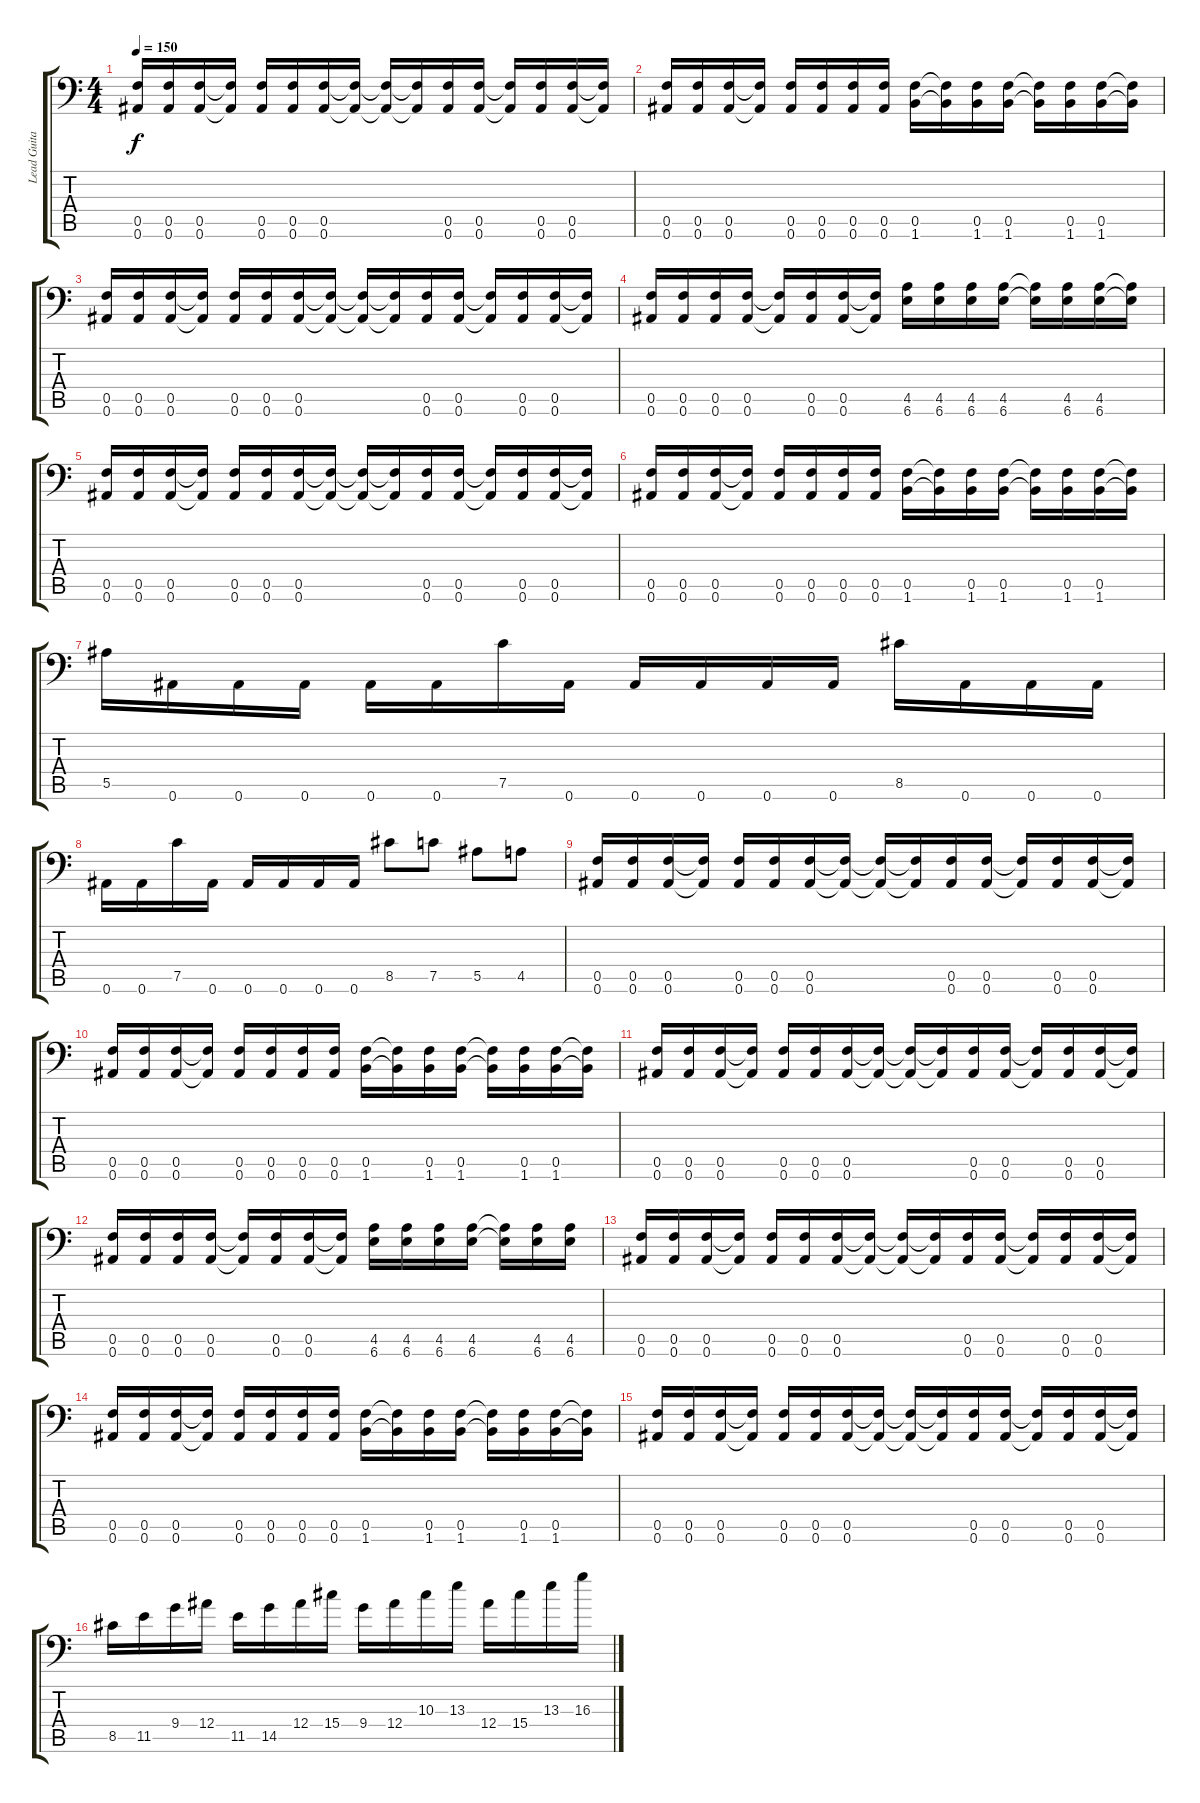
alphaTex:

\track ("Lead Guitar" "Lead Guita") {instrument distortionguitar}
\staff {score tabs}
\tuning (C4 G3 Eb3 Bb2 F2 Bb1) {hide}
\ts (4 4)
\tempo 150
\clef f4
\ks c
(0.5 0.6).16{dy f} (0.5 0.6).16 (0.5 0.6).16 (0.5{t} 0.6{t}).16 (0.5 0.6).16 (0.5 0.6).16 (0.5 0.6).16 (0.5{t} 0.6{t}).16 (0.5{t} 0.6{t}).16 (0.5{t} 0.6{t}).16 (0.5 0.6).16 (0.5 0.6).16 (0.5{t} 0.6{t}).16 (0.5 0.6).16 (0.5 0.6).16 (0.5{t} 0.6{t}).16 |
(0.5 0.6).16 (0.5 0.6).16 (0.5 0.6).16 (0.5{t} 0.6{t}).16 (0.5 0.6).16 (0.5 0.6).16 (0.5 0.6).16 (0.5 0.6).16 (0.5 1.6).16 (0.5{t} 1.6{t}).16 (0.5 1.6).16 (0.5 1.6).16 (0.5{t} 1.6{t}).16 (0.5 1.6).16 (0.5 1.6).16 (0.5{t} 1.6{t}).16 |
(0.5 0.6).16 (0.5 0.6).16 (0.5 0.6).16 (0.5{t} 0.6{t}).16 (0.5 0.6).16 (0.5 0.6).16 (0.5 0.6).16 (0.5{t} 0.6{t}).16 (0.5{t} 0.6{t}).16 (0.5{t} 0.6{t}).16 (0.5 0.6).16 (0.5 0.6).16 (0.5{t} 0.6{t}).16 (0.5 0.6).16 (0.5 0.6).16 (0.5{t} 0.6{t}).16 |
(0.5 0.6).16 (0.5 0.6).16 (0.5 0.6).16 (0.5 0.6).16 (0.5{t} 0.6{t}).16 (0.5 0.6).16 (0.5 0.6).16 (0.5{t} 0.6{t}).16 (4.5 6.6).16 (4.5 6.6).16 (4.5 6.6).16 (4.5 6.6).16 (4.5{t} 6.6{t}).16 (4.5 6.6).16 (4.5 6.6).16 (4.5{t} 6.6{t}).16 |
(0.5 0.6).16 (0.5 0.6).16 (0.5 0.6).16 (0.5{t} 0.6{t}).16 (0.5 0.6).16 (0.5 0.6).16 (0.5 0.6).16 (0.5{t} 0.6{t}).16 (0.5{t} 0.6{t}).16 (0.5{t} 0.6{t}).16 (0.5 0.6).16 (0.5 0.6).16 (0.5{t} 0.6{t}).16 (0.5 0.6).16 (0.5 0.6).16 (0.5{t} 0.6{t}).16 |
(0.5 0.6).16 (0.5 0.6).16 (0.5 0.6).16 (0.5{t} 0.6{t}).16 (0.5 0.6).16 (0.5 0.6).16 (0.5 0.6).16 (0.5 0.6).16 (0.5 1.6).16 (0.5{t} 1.6{t}).16 (0.5 1.6).16 (0.5 1.6).16 (0.5{t} 1.6{t}).16 (0.5 1.6).16 (0.5 1.6).16 (0.5{t} 1.6{t}).16 |
5.5.16 0.6.16 0.6.16 0.6.16 0.6.16 0.6.16 7.5.16 0.6.16 0.6.16 0.6.16 0.6.16 0.6.16 8.5.16 0.6.16 0.6.16 0.6.16 |
0.6.16 0.6.16 7.5.16 0.6.16 0.6.16 0.6.16 0.6.16 0.6.16 8.5.8 7.5.8 5.5.8 4.5.8 |
(0.5 0.6).16 (0.5 0.6).16 (0.5 0.6).16 (0.5{t} 0.6{t}).16 (0.5 0.6).16 (0.5 0.6).16 (0.5 0.6).16 (0.5{t} 0.6{t}).16 (0.5{t} 0.6{t}).16 (0.5{t} 0.6{t}).16 (0.5 0.6).16 (0.5 0.6).16 (0.5{t} 0.6{t}).16 (0.5 0.6).16 (0.5 0.6).16 (0.5{t} 0.6{t}).16 |
(0.5 0.6).16 (0.5 0.6).16 (0.5 0.6).16 (0.5{t} 0.6{t}).16 (0.5 0.6).16 (0.5 0.6).16 (0.5 0.6).16 (0.5 0.6).16 (0.5 1.6).16 (0.5{t} 1.6{t}).16 (0.5 1.6).16 (0.5 1.6).16 (0.5{t} 1.6{t}).16 (0.5 1.6).16 (0.5 1.6).16 (0.5{t} 1.6{t}).16 |
(0.5 0.6).16 (0.5 0.6).16 (0.5 0.6).16 (0.5{t} 0.6{t}).16 (0.5 0.6).16 (0.5 0.6).16 (0.5 0.6).16 (0.5{t} 0.6{t}).16 (0.5{t} 0.6{t}).16 (0.5{t} 0.6{t}).16 (0.5 0.6).16 (0.5 0.6).16 (0.5{t} 0.6{t}).16 (0.5 0.6).16 (0.5 0.6).16 (0.5{t} 0.6{t}).16 |
(0.5 0.6).16 (0.5 0.6).16 (0.5 0.6).16 (0.5 0.6).16 (0.5{t} 0.6{t}).16 (0.5 0.6).16 (0.5 0.6).16 (0.5{t} 0.6{t}).16 (4.5 6.6).16 (4.5 6.6).16 (4.5 6.6).16 (4.5 6.6).16 (4.5{t} 6.6{t}).16 (4.5 6.6).16 (4.5 6.6).16 |
(0.5 0.6).16 (0.5 0.6).16 (0.5 0.6).16 (0.5{t} 0.6{t}).16 (0.5 0.6).16 (0.5 0.6).16 (0.5 0.6).16 (0.5{t} 0.6{t}).16 (0.5{t} 0.6{t}).16 (0.5{t} 0.6{t}).16 (0.5 0.6).16 (0.5 0.6).16 (0.5{t} 0.6{t}).16 (0.5 0.6).16 (0.5 0.6).16 (0.5{t} 0.6{t}).16 |
(0.5 0.6).16 (0.5 0.6).16 (0.5 0.6).16 (0.5{t} 0.6{t}).16 (0.5 0.6).16 (0.5 0.6).16 (0.5 0.6).16 (0.5 0.6).16 (0.5 1.6).16 (0.5{t} 1.6{t}).16 (0.5 1.6).16 (0.5 1.6).16 (0.5{t} 1.6{t}).16 (0.5 1.6).16 (0.5 1.6).16 (0.5{t} 1.6{t}).16 |
(0.5 0.6).16 (0.5 0.6).16 (0.5 0.6).16 (0.5{t} 0.6{t}).16 (0.5 0.6).16 (0.5 0.6).16 (0.5 0.6).16 (0.5{t} 0.6{t}).16 (0.5{t} 0.6{t}).16 (0.5{t} 0.6{t}).16 (0.5 0.6).16 (0.5 0.6).16 (0.5{t} 0.6{t}).16 (0.5 0.6).16 (0.5 0.6).16 (0.5{t} 0.6{t}).16 |
8.5.16 11.5.16 9.4.16 12.4.16 11.5.16 14.5.16 12.4.16 15.4.16 9.4.16 12.4.16 10.3.16 13.3.16 12.4.16 15.4.16 13.3.16 16.3.16
